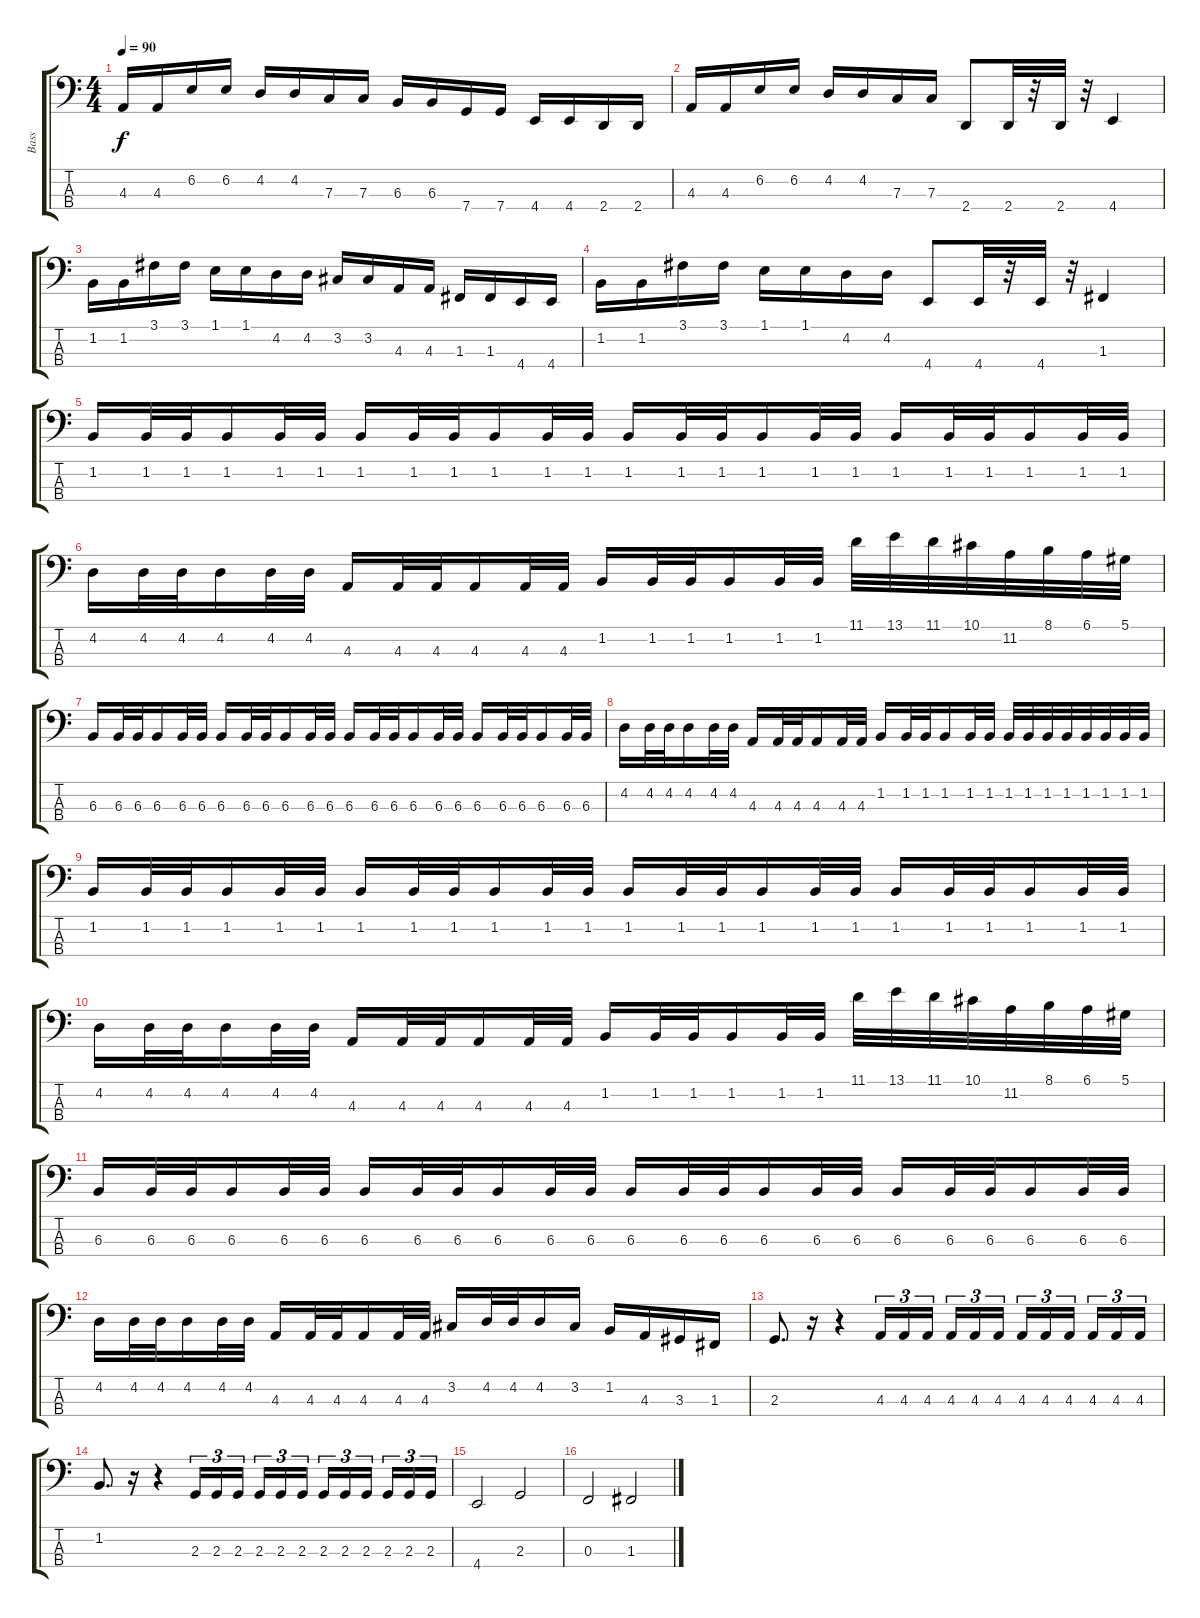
\track ("Bass" "Bass") {instrument electricbassfinger}
\staff {score tabs}
\tuning (Eb2 Bb1 F1 C1) {hide}
\ts (4 4)
\tempo 90
\clef f4
\ks c
4.3.16{dy f} 4.3.16 6.2.16 6.2.16 4.2.16 4.2.16 7.3.16 7.3.16 6.3.16 6.3.16 7.4.16 7.4.16 4.4.16 4.4.16 2.4.16 2.4.16 |
4.3.16 4.3.16 6.2.16 6.2.16 4.2.16 4.2.16 7.3.16 7.3.16 2.4.8 2.4.32 r.32 2.4.32 r.32 4.4.4 |
1.2.16 1.2.16 3.1.16 3.1.16 1.1.16 1.1.16 4.2.16 4.2.16 3.2.16 3.2.16 4.3.16 4.3.16 1.3.16 1.3.16 4.4.16 4.4.16 |
1.2.16 1.2.16 3.1.16 3.1.16 1.1.16 1.1.16 4.2.16 4.2.16 4.4.8 4.4.32 r.32 4.4.32 r.32 1.3.4 |
1.2.16 1.2.32 1.2.32 1.2.16 1.2.32 1.2.32 1.2.16 1.2.32 1.2.32 1.2.16 1.2.32 1.2.32 1.2.16 1.2.32 1.2.32 1.2.16 1.2.32 1.2.32 1.2.16 1.2.32 1.2.32 1.2.16 1.2.32 1.2.32 |
4.2.16 4.2.32 4.2.32 4.2.16 4.2.32 4.2.32 4.3.16 4.3.32 4.3.32 4.3.16 4.3.32 4.3.32 1.2.16 1.2.32 1.2.32 1.2.16 1.2.32 1.2.32 11.1.32 13.1.32 11.1.32 10.1.32 11.2.32 8.1.32 6.1.32 5.1.32 |
6.3.16 6.3.32 6.3.32 6.3.16 6.3.32 6.3.32 6.3.16 6.3.32 6.3.32 6.3.16 6.3.32 6.3.32 6.3.16 6.3.32 6.3.32 6.3.16 6.3.32 6.3.32 6.3.16 6.3.32 6.3.32 6.3.16 6.3.32 6.3.32 |
4.2.16 4.2.32 4.2.32 4.2.16 4.2.32 4.2.32 4.3.16 4.3.32 4.3.32 4.3.16 4.3.32 4.3.32 1.2.16 1.2.32 1.2.32 1.2.16 1.2.32 1.2.32 1.2.32 1.2.32 1.2.32 1.2.32 1.2.32 1.2.32 1.2.32 1.2.32 |
1.2.16 1.2.32 1.2.32 1.2.16 1.2.32 1.2.32 1.2.16 1.2.32 1.2.32 1.2.16 1.2.32 1.2.32 1.2.16 1.2.32 1.2.32 1.2.16 1.2.32 1.2.32 1.2.16 1.2.32 1.2.32 1.2.16 1.2.32 1.2.32 |
4.2.16 4.2.32 4.2.32 4.2.16 4.2.32 4.2.32 4.3.16 4.3.32 4.3.32 4.3.16 4.3.32 4.3.32 1.2.16 1.2.32 1.2.32 1.2.16 1.2.32 1.2.32 11.1.32 13.1.32 11.1.32 10.1.32 11.2.32 8.1.32 6.1.32 5.1.32 |
6.3.16 6.3.32 6.3.32 6.3.16 6.3.32 6.3.32 6.3.16 6.3.32 6.3.32 6.3.16 6.3.32 6.3.32 6.3.16 6.3.32 6.3.32 6.3.16 6.3.32 6.3.32 6.3.16 6.3.32 6.3.32 6.3.16 6.3.32 6.3.32 |
4.2.16 4.2.32 4.2.32 4.2.16 4.2.32 4.2.32 4.3.16 4.3.32 4.3.32 4.3.16 4.3.32 4.3.32 3.2.16 4.2.32 4.2.32 4.2.16 3.2.16 1.2.16 4.3.16 3.3.16 1.3.16 |
2.3.8{d} r.16 r.4 4.3.16{tu (3 2)} 4.3.16{tu (3 2)} 4.3.16{tu (3 2) beam splitsecondary} 4.3.16{tu (3 2)} 4.3.16{tu (3 2)} 4.3.16{tu (3 2)} 4.3.16{tu (3 2)} 4.3.16{tu (3 2)} 4.3.16{tu (3 2) beam splitsecondary} 4.3.16{tu (3 2)} 4.3.16{tu (3 2)} 4.3.16{tu (3 2)} |
1.2.8{d} r.16 r.4 2.3.16{tu (3 2)} 2.3.16{tu (3 2)} 2.3.16{tu (3 2) beam splitsecondary} 2.3.16{tu (3 2)} 2.3.16{tu (3 2)} 2.3.16{tu (3 2)} 2.3.16{tu (3 2)} 2.3.16{tu (3 2)} 2.3.16{tu (3 2) beam splitsecondary} 2.3.16{tu (3 2)} 2.3.16{tu (3 2)} 2.3.16{tu (3 2)} |
4.4.2 2.3.2 |
0.3.2 1.3.2
